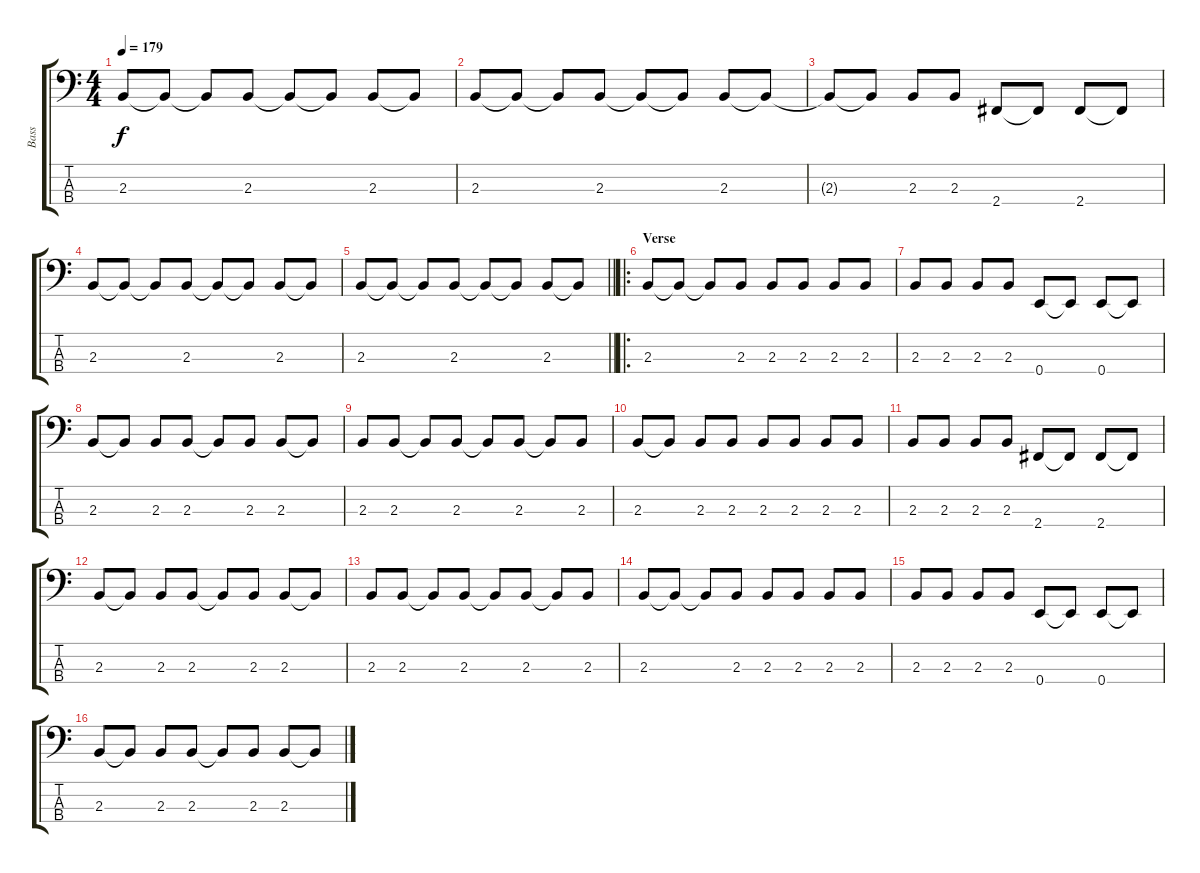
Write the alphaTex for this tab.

\track ("Bass" "Bass") {instrument electricbassfinger}
\staff {score tabs}
\tuning (G2 D2 A1 E1) {hide}
\ts (4 4)
\tempo 179
\clef f4
\ks c
2.3.8{dy f} 2.3{t}.8 2.3{t}.8 2.3.8 2.3{t}.8 2.3{t}.8 2.3.8 2.3{t}.8 |
2.3.8 2.3{t}.8 2.3{t}.8 2.3.8 2.3{t}.8 2.3{t}.8 2.3.8 2.3{t}.8 |
2.3{t}.8 2.3{t}.8 2.3.8 2.3.8 2.4.8 2.4{t}.8 2.4.8 2.4{t}.8 |
2.3.8 2.3{t}.8 2.3{t}.8 2.3.8 2.3{t}.8 2.3{t}.8 2.3.8 2.3{t}.8 |
\barLineRight lightlight
2.3.8 2.3{t}.8 2.3{t}.8 2.3.8 2.3{t}.8 2.3{t}.8 2.3.8 2.3{t}.8 |
\ro
\section ("" "Verse")
2.3.8 2.3{t}.8 2.3{t}.8 2.3.8 2.3.8 2.3.8 2.3.8 2.3.8 |
2.3.8 2.3.8 2.3.8 2.3.8 0.4.8 0.4{t}.8 0.4.8 0.4{t}.8 |
2.3.8 2.3{t}.8 2.3.8 2.3.8 2.3{t}.8 2.3.8 2.3.8 2.3{t}.8 |
2.3.8 2.3.8 2.3{t}.8 2.3.8 2.3{t}.8 2.3.8 2.3{t}.8 2.3.8 |
2.3.8 2.3{t}.8 2.3.8 2.3.8 2.3.8 2.3.8 2.3.8 2.3.8 |
2.3.8 2.3.8 2.3.8 2.3.8 2.4.8 2.4{t}.8 2.4.8 2.4{t}.8 |
2.3.8 2.3{t}.8 2.3.8 2.3.8 2.3{t}.8 2.3.8 2.3.8 2.3{t}.8 |
2.3.8 2.3.8 2.3{t}.8 2.3.8 2.3{t}.8 2.3.8 2.3{t}.8 2.3.8 |
2.3.8 2.3{t}.8 2.3{t}.8 2.3.8 2.3.8 2.3.8 2.3.8 2.3.8 |
2.3.8 2.3.8 2.3.8 2.3.8 0.4.8 0.4{t}.8 0.4.8 0.4{t}.8 |
2.3.8 2.3{t}.8 2.3.8 2.3.8 2.3{t}.8 2.3.8 2.3.8 2.3{t}.8
